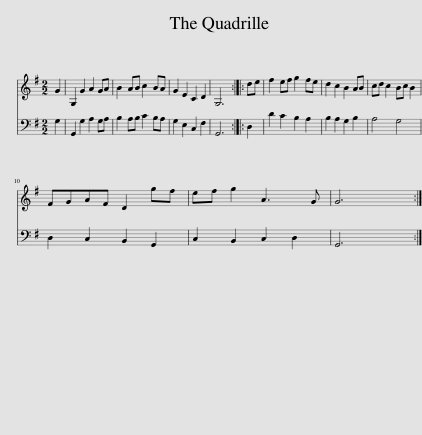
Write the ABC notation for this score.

X:1
%%score 1 2
L:1/8
M:2/2
I:linebreak $
K:G
V:1 treble
V:2 bass
V:1
 G2 | G,2 G2 A2 GA | B2 AB c2 BA | G2 E2 C2 D2 | G,6 :: %5
 de | f2 ef g2 fe | d2 c2 B2 AB | cd c2 Bc B2 |$ FGAF D2 gf | %10
 ef g2 A3 G | G6 :| %12
V:2
 G,2 | G,,2 G,2 A,2 G,A, | B,2 A,B, C2 B,A, | G,2 E,2 C,2 F,2 | G,,6 :: %5
 D,2 | D2 C2 B,2 A,2 | B,2 A,2 G,2 B,2 | A,4 G,4 |$ D,2 C,2 B,,2 G,,2 | %10
 C,2 B,,2 C,2 D,2 | G,,6 :| %12
